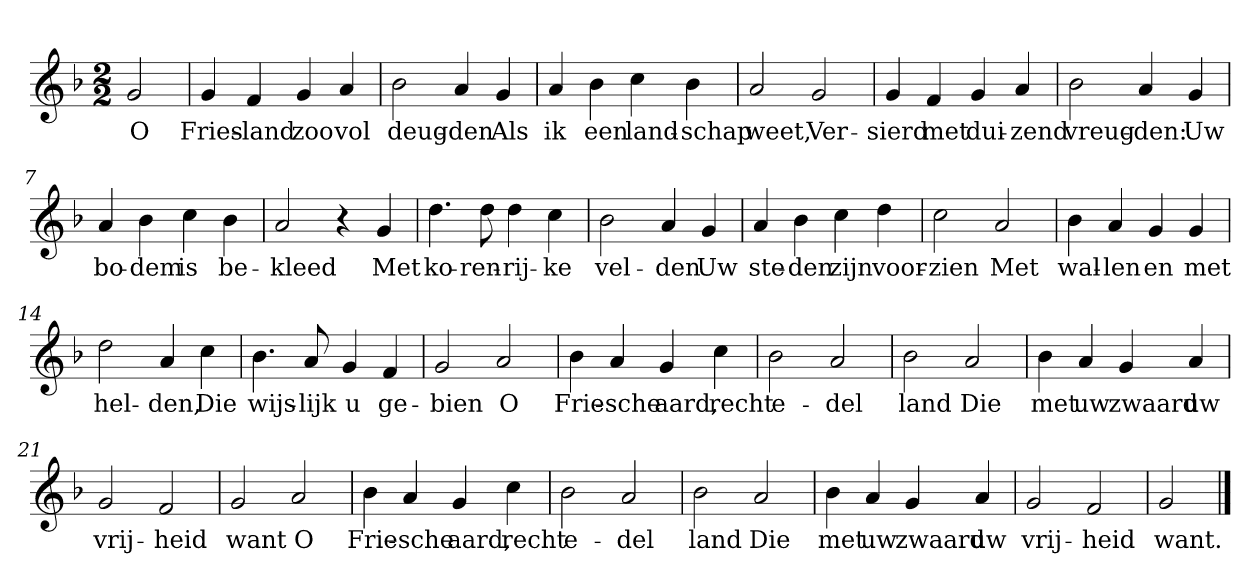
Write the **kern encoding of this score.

**kern	**text
*part1	*part1
*staff1	*staff1
*clefG2	*
*k[b-]	*
*F:	*
*M2/2	*
*MM120	*
=	=
2g	O
=1	=1
4g	Fries-
4f	-land
4g	zoo
4a	vol
=2	=2
2b-	deug-
4a	-den
4g	Als
=3	=3
4a	ik
4b-	een
4cc	land-
4b-	-schap
=4	=4
2a	weet,
2g	Ver-
=5	=5
4g	-sierd
4f	met
4g	dui-
4a	-zend
=6	=6
2b-	vreug-
4a	-den:
4g	Uw
=7	=7
4a	bo-
4b-	-dem
4cc	is
4b-	be-
=8	=8
2a	-kleed
4r	.
4g	Met
=9	=9
4.dd	ko-
8dd	-ren-
4dd	-rij-
4cc	-ke
=10	=10
2b-	vel-
4a	-den
4g	Uw
=11	=11
4a	ste-
4b-	-den
4cc	zijn
4dd	voor-
=12	=12
2cc	-zien
2a	Met
=13	=13
4b-	wal-
4a	-len
4g	en
4g	met
=14	=14
2dd	hel-
4a	-den,
4cc	Die
=15	=15
4.b-	wijs-
8a	-lijk
4g	u
4f	ge-
=16	=16
2g	-bien
2a	O
=17	=17
4b-	Frie-
4a	-sche
4g	aard,
4cc	recht
=18	=18
2b-	e-
2a	-del
=19	=19
2b-	land
2a	Die
=20	=20
4b-	met
4a	uw
4g	zwaard
4a	uw
=21	=21
2g	vrij-
2f	-heid
=22	=22
2g	want
2a	O
=23	=23
4b-	Frie-
4a	-sche
4g	aard,
4cc	recht
=24	=24
2b-	e-
2a	-del
=25	=25
2b-	land
2a	Die
=26	=26
4b-	met
4a	uw
4g	zwaard
4a	uw
=27	=27
2g	vrij-
2f	-heid
=28	=28
2g	want.
==	==
*-	*-
